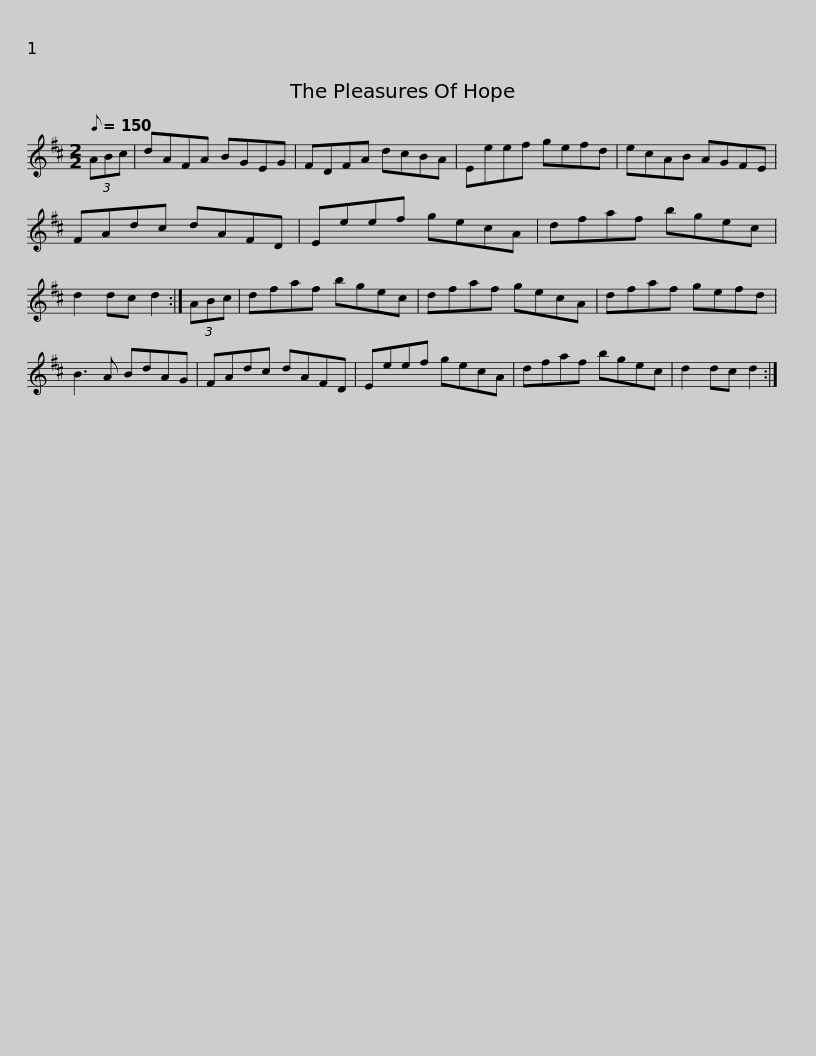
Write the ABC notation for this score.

X:1
L:1/8
Q:1/8=150
M:2/2
I:linebreak $
K:D
V:1 treble
V:1
 (3ABc | dAFA BGEG | FDFA dcBA | Eeef gefd | ecAB AGFE | %5
 FAdc dAFD |$ Eeef gecA | dfaf bgec | d2 dc d2 :| (3ABc | %10
 dfaf bgec | dfaf gecA |$ dfaf gefd | B3 A BdAG | FAdc dAFD | %15
 Eeef gecA | dfaf bgec | d2 dc d2 :| %18
